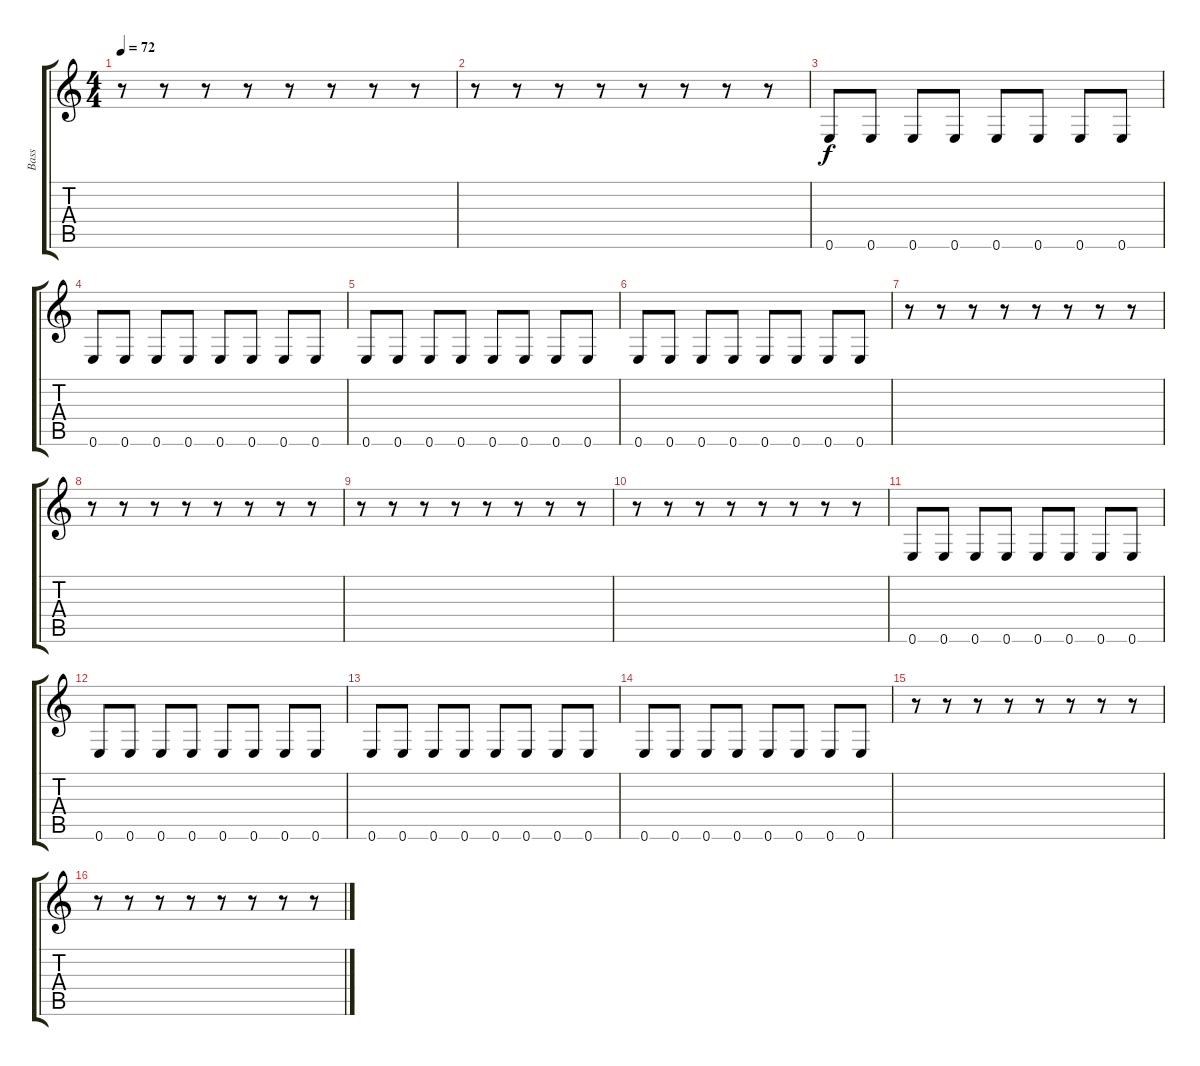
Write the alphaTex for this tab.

\track ("Bass" "Bass") {instrument electricbasspick}
\staff {score tabs}
\tuning (E4 B3 G3 D3 A2 E2) {hide}
\ts (4 4)
\tempo 72
\clef g2
\ks c
r.8{dy f} r.8 r.8 r.8 r.8 r.8 r.8 r.8 |
r.8 r.8 r.8 r.8 r.8 r.8 r.8 r.8 |
0.6.8 0.6.8 0.6.8 0.6.8 0.6.8 0.6.8 0.6.8 0.6.8 |
0.6.8 0.6.8 0.6.8 0.6.8 0.6.8 0.6.8 0.6.8 0.6.8 |
0.6.8 0.6.8 0.6.8 0.6.8 0.6.8 0.6.8 0.6.8 0.6.8 |
0.6.8 0.6.8 0.6.8 0.6.8 0.6.8 0.6.8 0.6.8 0.6.8 |
r.8 r.8 r.8 r.8 r.8 r.8 r.8 r.8 |
r.8 r.8 r.8 r.8 r.8 r.8 r.8 r.8 |
r.8 r.8 r.8 r.8 r.8 r.8 r.8 r.8 |
r.8 r.8 r.8 r.8 r.8 r.8 r.8 r.8 |
0.6.8 0.6.8 0.6.8 0.6.8 0.6.8 0.6.8 0.6.8 0.6.8 |
0.6.8 0.6.8 0.6.8 0.6.8 0.6.8 0.6.8 0.6.8 0.6.8 |
0.6.8 0.6.8 0.6.8 0.6.8 0.6.8 0.6.8 0.6.8 0.6.8 |
0.6.8 0.6.8 0.6.8 0.6.8 0.6.8 0.6.8 0.6.8 0.6.8 |
r.8 r.8 r.8 r.8 r.8 r.8 r.8 r.8 |
r.8 r.8 r.8 r.8 r.8 r.8 r.8 r.8
